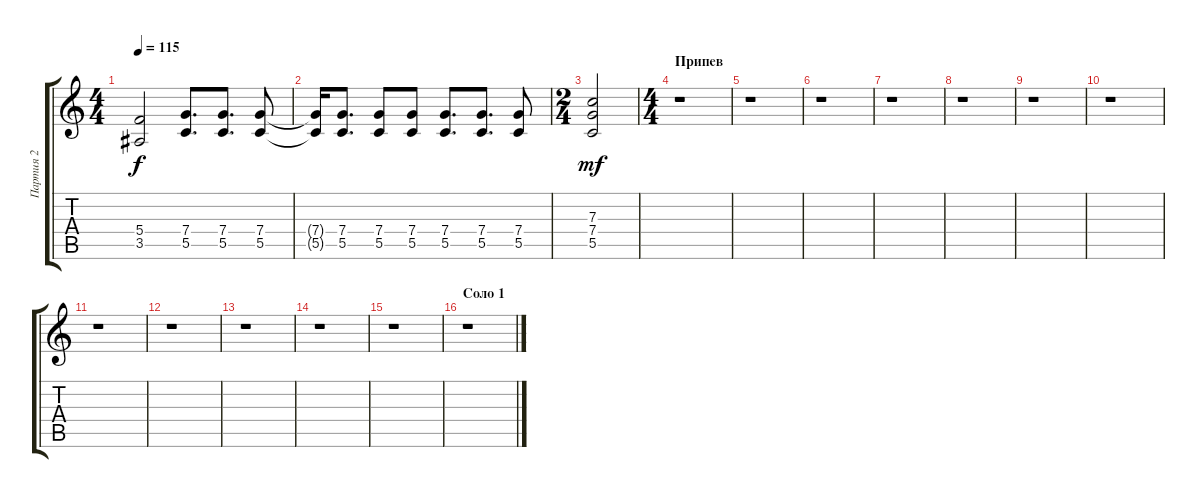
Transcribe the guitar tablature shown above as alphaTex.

\track ("Партия 2" "Партия 2") {instrument distortionguitar}
\staff {score tabs}
\tuning (D4 A3 F3 C3 G2 D2) {hide}
\ts (4 4)
\tempo 115
\clef g2
\ks c
(5.4 3.5).2{dy f} (7.4 5.5).8{d} (7.4 5.5).8{d} (7.4 5.5).8 |
(7.4{t} 5.5{t}).16 (7.4 5.5).8{d} (7.4 5.5).8 (7.4 5.5).8 (7.4 5.5).8{d} (7.4 5.5).8{d} (7.4 5.5).8 |
\ts (2 4)
(7.3 7.4 5.5).2{dy mf} |
\ts (4 4)
\section ("" "Припев")
r.1 |
r.1 |
r.1 |
r.1 |
r.1 |
r.1 |
r.1 |
r.1 |
\section ("" "")
r.1 |
r.1 |
r.1 |
r.1 |
\section ("" "Соло 1")
r.1
